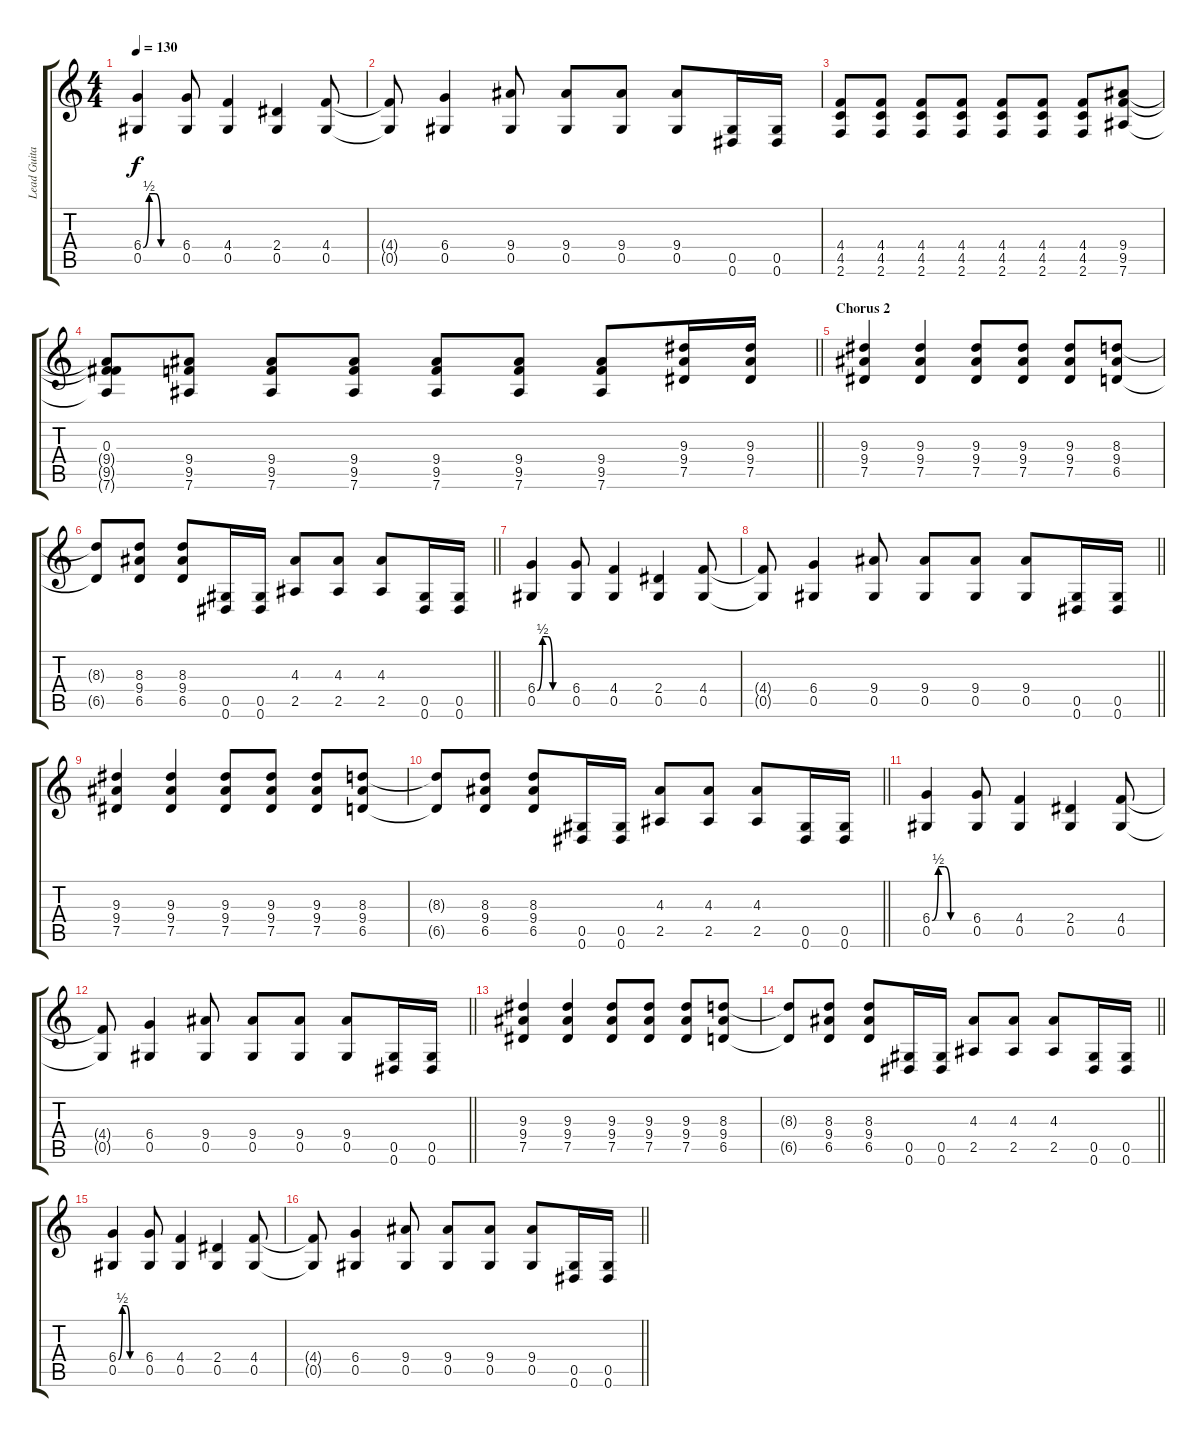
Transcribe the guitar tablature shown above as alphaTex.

\track ("Lead Guitar" "Lead Guita") {instrument electricguitarmuted}
\staff {score tabs}
\tuning (Eb4 Bb3 Gb3 Db3 Ab2 Eb2) {hide}
\ts (4 4)
\tempo 130
\clef g2
\ks c
(6.4{be (custom 0 0 10 2 20 2 30 0 60 0)} 0.5).4{dy f} (6.4 0.5).8 (4.4 0.5).4 (2.4 0.5).4 (4.4 0.5).8 |
(4.4{t} 0.5{t}).8 (6.4 0.5).4 (9.4 0.5).8 (9.4 0.5).8 (9.4 0.5).8 (9.4 0.5).8 (0.5 0.6).16 (0.5 0.6).16 |
(4.4 4.5 2.6).8 (4.4 4.5 2.6).8 (4.4 4.5 2.6).8 (4.4 4.5 2.6).8 (4.4 4.5 2.6).8 (4.4 4.5 2.6).8 (4.4 4.5 2.6).8 (9.4 9.5 7.6).8 |
\barLineRight lightlight
(0.3 9.4{t} 9.5{t} 7.6{t}).8 (9.4 9.5 7.6).8 (9.4 9.5 7.6).8 (9.4 9.5 7.6).8 (9.4 9.5 7.6).8 (9.4 9.5 7.6).8 (9.4 9.5 7.6).8 (9.3 9.4 7.5).16 (9.3 9.4 7.5).16 |
\section ("" "Chorus 2")
(9.3 9.4 7.5).4 (9.3 9.4 7.5).4 (9.3 9.4 7.5).8 (9.3 9.4 7.5).8 (9.3 9.4 7.5).8 (8.3 9.4 6.5).8 |
\barLineRight lightlight
(8.3{t} 6.5{t}).8 (8.3 9.4 6.5).8 (8.3 9.4 6.5).8 (0.5 0.6).16 (0.5 0.6).16 (4.3 2.5).8 (4.3 2.5).8 (4.3 2.5).8 (0.5 0.6).16 (0.5 0.6).16 |
(6.4{be (custom 0 0 10 2 20 2 30 0 60 0)} 0.5).4 (6.4 0.5).8 (4.4 0.5).4 (2.4 0.5).4 (4.4 0.5).8 |
\barLineRight lightlight
(4.4{t} 0.5{t}).8 (6.4 0.5).4 (9.4 0.5).8 (9.4 0.5).8 (9.4 0.5).8 (9.4 0.5).8 (0.5 0.6).16 (0.5 0.6).16 |
(9.3 9.4 7.5).4 (9.3 9.4 7.5).4 (9.3 9.4 7.5).8 (9.3 9.4 7.5).8 (9.3 9.4 7.5).8 (8.3 9.4 6.5).8 |
\barLineRight lightlight
(8.3{t} 6.5{t}).8 (8.3 9.4 6.5).8 (8.3 9.4 6.5).8 (0.5 0.6).16 (0.5 0.6).16 (4.3 2.5).8 (4.3 2.5).8 (4.3 2.5).8 (0.5 0.6).16 (0.5 0.6).16 |
(6.4{be (custom 0 0 10 2 20 2 30 0 60 0)} 0.5).4 (6.4 0.5).8 (4.4 0.5).4 (2.4 0.5).4 (4.4 0.5).8 |
\barLineRight lightlight
(4.4{t} 0.5{t}).8 (6.4 0.5).4 (9.4 0.5).8 (9.4 0.5).8 (9.4 0.5).8 (9.4 0.5).8 (0.5 0.6).16 (0.5 0.6).16 |
(9.3 9.4 7.5).4 (9.3 9.4 7.5).4 (9.3 9.4 7.5).8 (9.3 9.4 7.5).8 (9.3 9.4 7.5).8 (8.3 9.4 6.5).8 |
\barLineRight lightlight
(8.3{t} 6.5{t}).8 (8.3 9.4 6.5).8 (8.3 9.4 6.5).8 (0.5 0.6).16 (0.5 0.6).16 (4.3 2.5).8 (4.3 2.5).8 (4.3 2.5).8 (0.5 0.6).16 (0.5 0.6).16 |
(6.4{be (custom 0 0 10 2 20 2 30 0 60 0)} 0.5).4 (6.4 0.5).8 (4.4 0.5).4 (2.4 0.5).4 (4.4 0.5).8 |
\barLineRight lightlight
(4.4{t} 0.5{t}).8 (6.4 0.5).4 (9.4 0.5).8 (9.4 0.5).8 (9.4 0.5).8 (9.4 0.5).8 (0.5 0.6).16 (0.5 0.6).16
